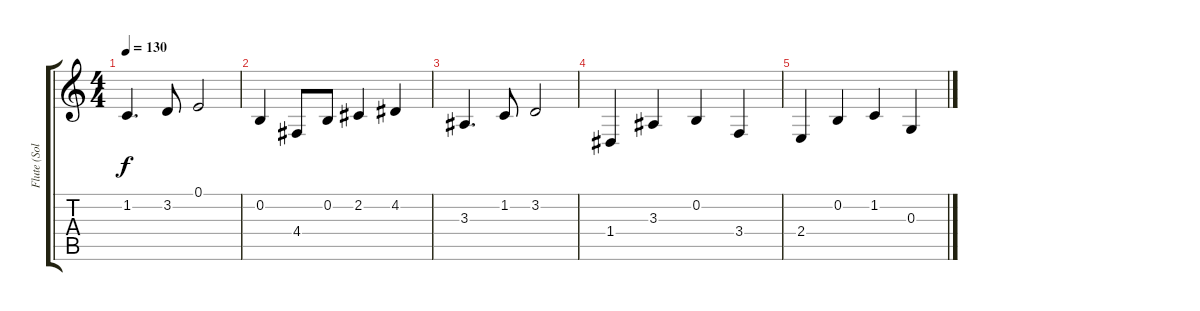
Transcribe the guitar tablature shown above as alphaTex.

\track ("Flute (Solo)" "Flute (Sol") {instrument flute}
\staff {score tabs}
\tuning (E4 B3 G3 D3 A2 E2) {hide}
\ts (4 4)
\tempo 130
\clef g2
\ks c
1.2.4{d dy f} 3.2.8 0.1.2 |
0.2.4 4.4.8 0.2.8 2.2.4 4.2.4 |
3.3.4{d} 1.2.8 3.2.2 |
1.4.4 3.3.4 0.2.4 3.4.4 |
2.4.4 0.2.4 1.2.4 0.3.4
